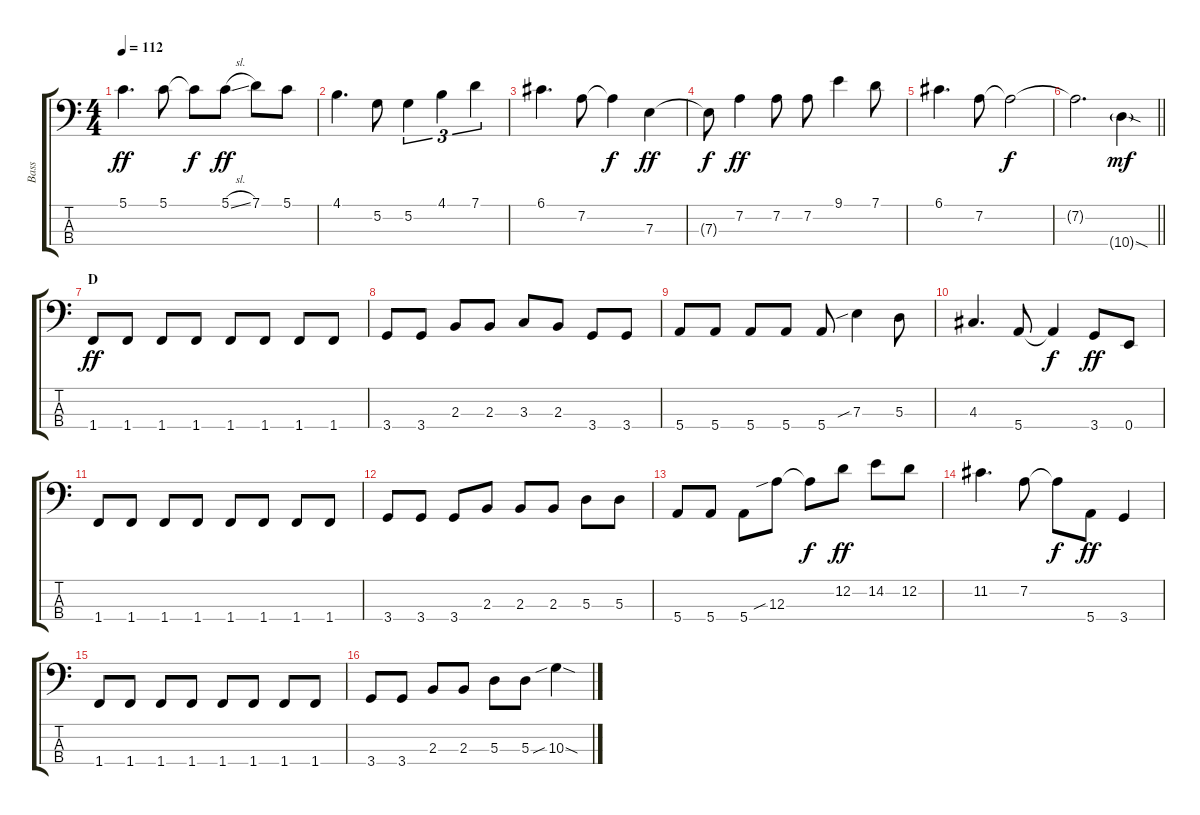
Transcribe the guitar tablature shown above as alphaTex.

\track ("Bass" "Bass") {instrument electricbasspick}
\staff {score tabs}
\tuning (G2 D2 A1 E1) {hide}
\ts (4 4)
\tempo 112
\clef f4
\ks c
5.1.4{d dy ff} 5.1.8 5.1{t}.8{dy f} 5.1{sl}.8{dy ff} 7.1.8 5.1.8 |
4.1.4{d} 5.2.8 5.2.4{tu (3 2)} 4.1.4{tu (3 2)} 7.1.4{tu (3 2)} |
6.1.4{d} 7.2.8 7.2{t}.4{dy f} 7.3.4{dy ff} |
7.3{t}.8{dy f} 7.2.4{dy ff} 7.2.8 7.2.8 9.1.4 7.1.8 |
6.1.4{d} 7.2.8 7.2{t}.2{dy f} |
\barLineRight lightlight
7.2{t}.2{d} 10.4{sod g}.4{dy mf} |
\section ("" "D")
1.4.8{dy ff} 1.4.8 1.4.8 1.4.8 1.4.8 1.4.8 1.4.8 1.4.8 |
3.4.8 3.4.8 2.3.8 2.3.8 3.3.8 2.3.8 3.4.8 3.4.8 |
5.4.8 5.4.8 5.4.8 5.4.8 5.4.8 7.3{sib}.4 5.3.8 |
4.3.4{d} 5.4.8 5.4{t}.4{dy f} 3.4.8{dy ff} 0.4.8 |
1.4.8 1.4.8 1.4.8 1.4.8 1.4.8 1.4.8 1.4.8 1.4.8 |
3.4.8 3.4.8 3.4.8 2.3.8 2.3.8 2.3.8 5.3.8 5.3.8 |
5.4.8 5.4.8 5.4.8 12.3{sib}.8 12.3{t}.8{dy f} 12.2.8{dy ff} 14.2.8 12.2.8 |
11.2.4{d} 7.2.8 7.2{t}.8{dy f} 5.4.8{dy ff} 3.4.4 |
1.4.8 1.4.8 1.4.8 1.4.8 1.4.8 1.4.8 1.4.8 1.4.8 |
3.4.8 3.4.8 2.3.8 2.3.8 5.3.8 5.3.8 10.3{sib sod}.4
